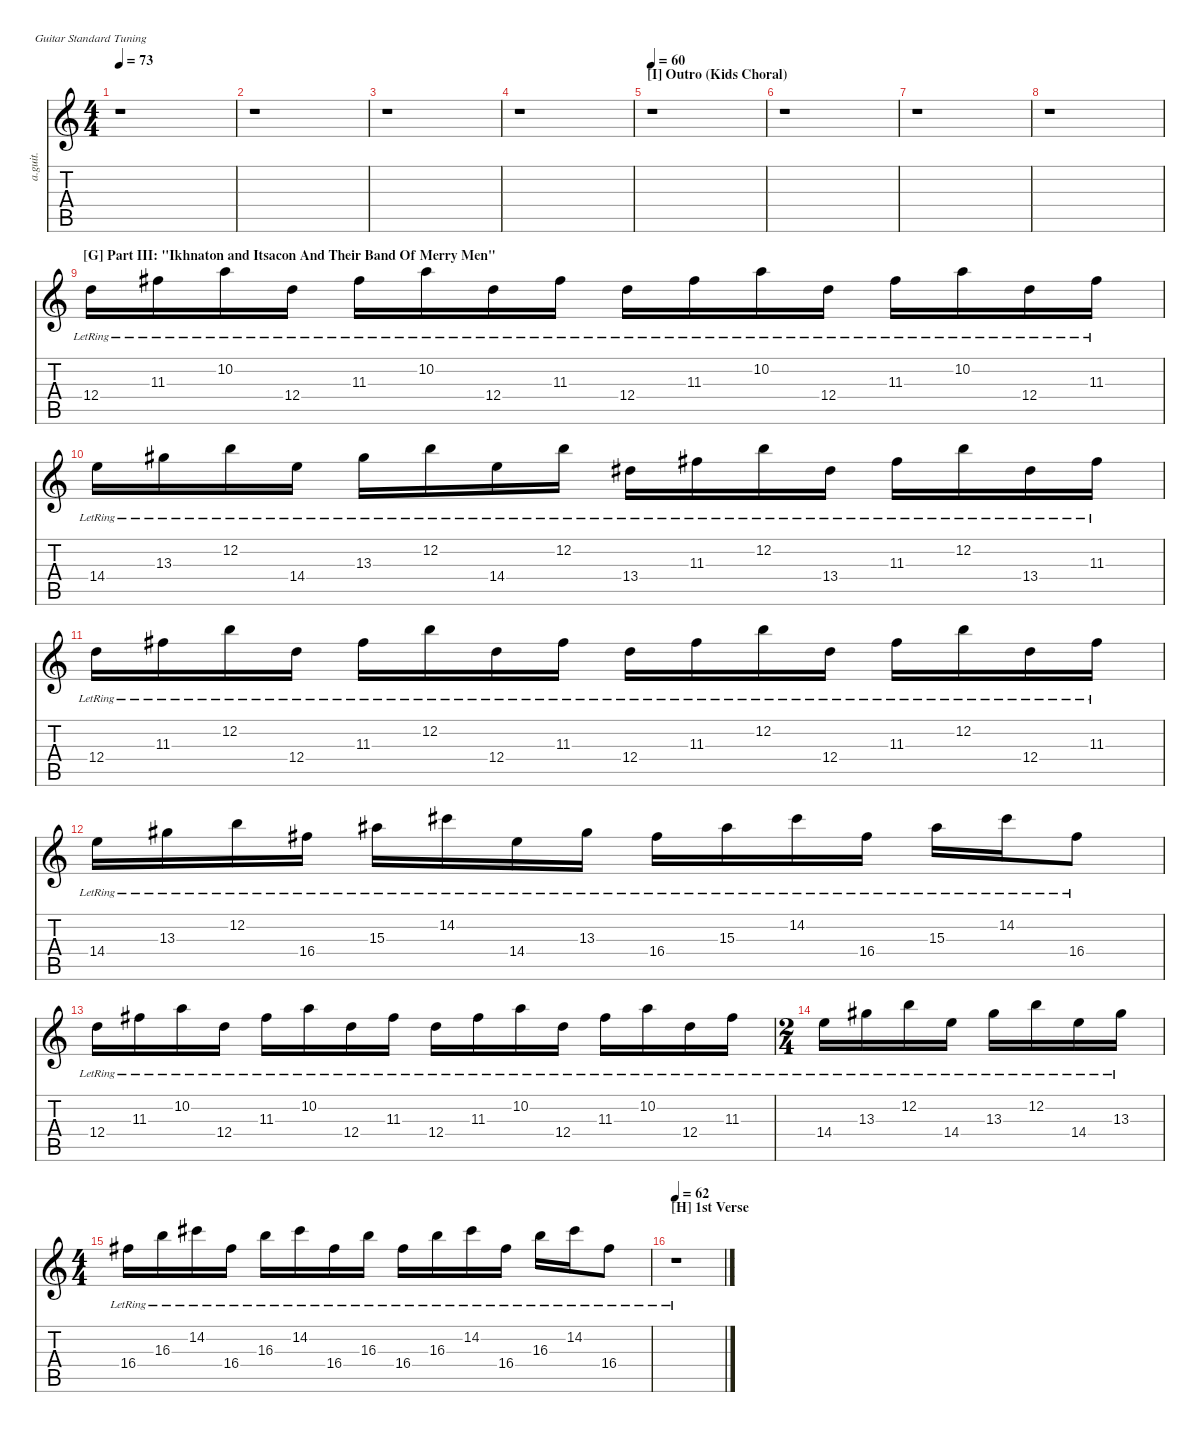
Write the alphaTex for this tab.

\defaultSystemsLayout 4
\hideDynamics
\bracketExtendMode nobrackets
\track ("A.Guitar II" "a.guit.") {instrument acousticguitarsteel}
\staff {score tabs}
\tuning (E4 B3 G3 D3 A2 E2)
\ts (4 4)
\tempo 73
\clef g2
\ks c
r.1{dy mf} |
r.1 |
r.1 |
r.1 |
\section ("I" "Outro (Kids Choral)")
\tempo 60
r.1 |
r.1 |
r.1 |
r.1 |
\section ("G" "Part III: \"Ikhnaton and Itsacon And Their Band Of Merry Men\"")
12.4{lr}.16 11.3{lr acc #}.16 10.2{lr}.16 12.4{lr}.16 11.3{lr acc #}.16 10.2{lr}.16 12.4{lr}.16 11.3{lr acc #}.16 12.4{lr}.16 11.3{lr acc #}.16 10.2{lr}.16 12.4{lr}.16 11.3{lr acc #}.16 10.2{lr}.16 12.4{lr}.16 11.3{lr acc #}.16 |
14.4{lr}.16 13.3{lr acc #}.16 12.2{lr}.16 14.4{lr}.16 13.3{lr acc #}.16 12.2{lr}.16 14.4{lr}.16 12.2{lr}.16 13.4{lr acc #}.16 11.3{lr acc #}.16 12.2{lr}.16 13.4{lr acc #}.16 11.3{lr acc #}.16 12.2{lr}.16 13.4{lr acc #}.16 11.3{lr acc #}.16 |
12.4{lr}.16 11.3{lr acc #}.16 12.2{lr}.16 12.4{lr}.16 11.3{lr acc #}.16 12.2{lr}.16 12.4{lr}.16 11.3{lr acc #}.16 12.4{lr}.16 11.3{lr acc #}.16 12.2{lr}.16 12.4{lr}.16 11.3{lr acc #}.16 12.2{lr}.16 12.4{lr}.16 11.3{lr acc #}.16 |
14.4{lr}.16 13.3{lr acc #}.16 12.2{lr}.16 16.4{lr acc #}.16 15.3{lr acc #}.16 14.2{lr acc #}.16 14.4{lr}.16 13.3{lr acc #}.16 16.4{lr acc #}.16 15.3{lr acc #}.16 14.2{lr acc #}.16 16.4{lr acc #}.16 15.3{lr acc #}.16 14.2{lr acc #}.16 16.4{lr acc #}.8 |
12.4{lr}.16 11.3{lr acc #}.16 10.2{lr}.16 12.4{lr}.16 11.3{lr acc #}.16 10.2{lr}.16 12.4{lr}.16 11.3{lr acc #}.16 12.4{lr}.16 11.3{lr acc #}.16 10.2{lr}.16 12.4{lr}.16 11.3{lr acc #}.16 10.2{lr}.16 12.4{lr}.16 11.3{lr acc #}.16 |
\ts (2 4)
\beaming (8 2 2)
14.4{lr}.16 13.3{lr acc #}.16 12.2{lr}.16 14.4{lr}.16 13.3{lr acc #}.16 12.2{lr}.16 14.4{lr}.16 13.3{lr acc #}.16 |
\ts (4 4)
\beaming (8 2 2 2 2)
16.4{lr acc #}.16 16.3{lr}.16 14.2{lr acc #}.16 16.4{lr acc #}.16 16.3{lr}.16 14.2{lr acc #}.16 16.4{lr acc #}.16 16.3{lr}.16 16.4{lr acc #}.16 16.3{lr}.16 14.2{lr acc #}.16 16.4{lr acc #}.16 16.3{lr}.16 14.2{lr acc #}.16 16.4{lr acc #}.8 |
\section ("H" "1st Verse")
\tempo 62
r.1
